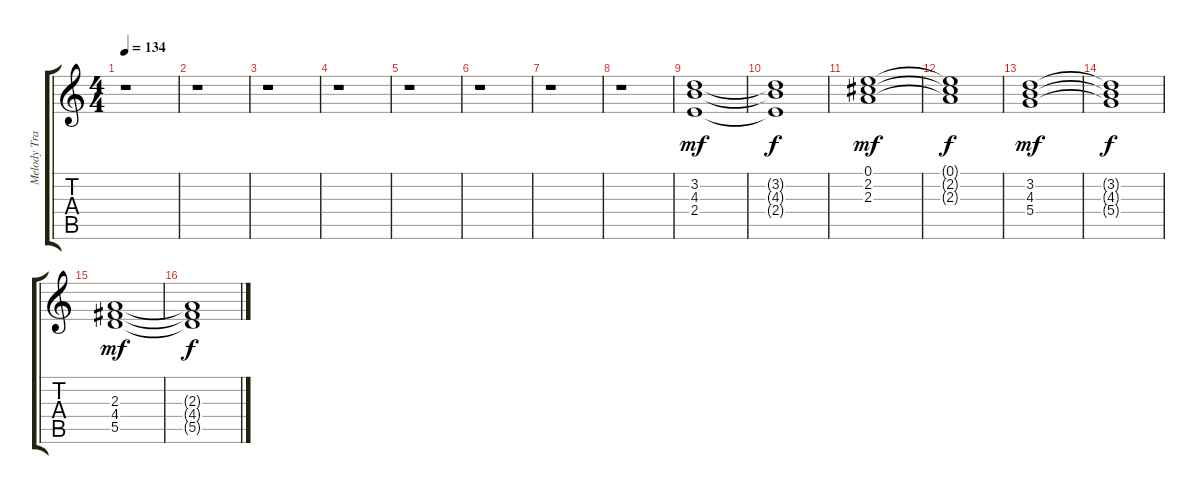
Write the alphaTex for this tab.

\track ("Melody Track 1" "Melody Tra") {instrument distortionguitar}
\staff {score tabs}
\tuning (E4 B3 G3 D3 A2 E2) {hide}
\ts (4 4)
\tempo 134
\clef g2
\ks c
r.1{dy mf instrument distortionguitar} |
r.1 |
r.1 |
r.1 |
r.1 |
r.1 |
r.1 |
r.1 |
(3.2 4.3 2.4).1 |
(3.2{t} 4.3{t} 2.4{t}).1{dy f} |
(0.1 2.2 2.3).1{dy mf} |
(0.1{t} 2.2{t} 2.3{t}).1{dy f} |
(3.2 4.3 5.4).1{dy mf} |
(3.2{t} 4.3{t} 5.4{t}).1{dy f} |
(2.3 4.4 5.5).1{dy mf} |
(2.3{t} 4.4{t} 5.5{t}).1{dy f}
